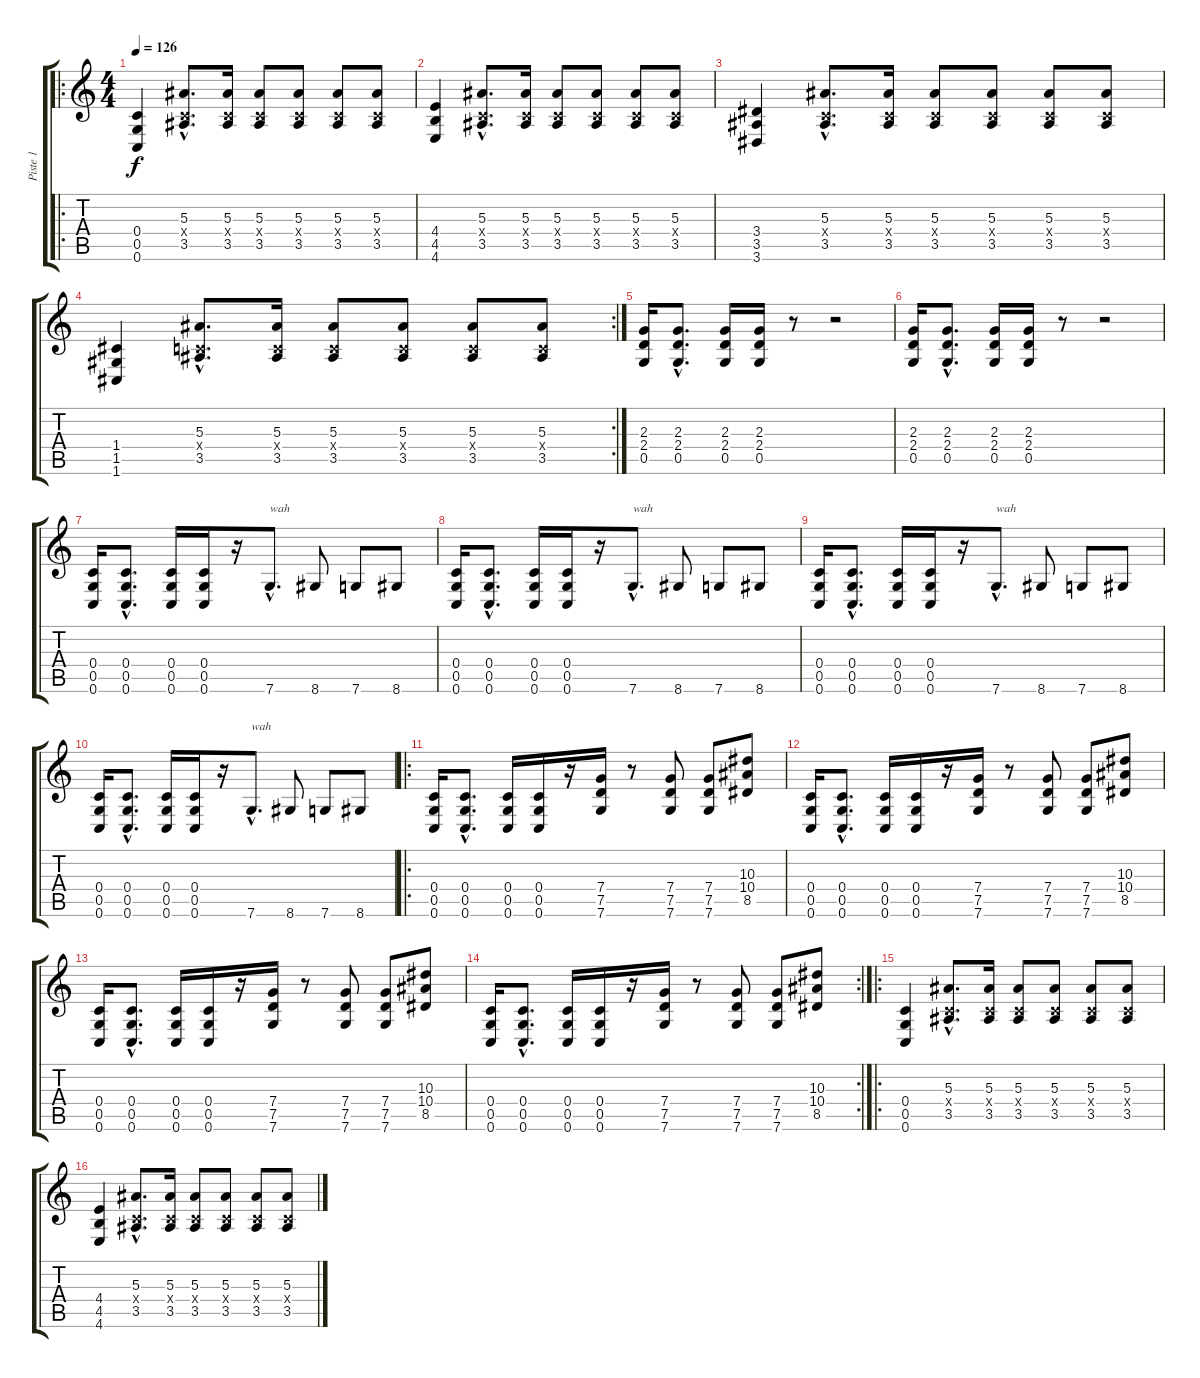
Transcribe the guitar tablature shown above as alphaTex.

\track ("Piste 1" "Piste 1") {instrument distortionguitar}
\staff {score tabs}
\tuning (D4 A3 F3 C3 G2 C2) {hide}
\ro
\ts (4 4)
\tempo 126
\clef g2
\ks c
(0.4 0.5 0.6).4{dy f} (5.3{hac} 0.4{hac x} 3.5{hac}).8{d} (5.3 0.4{x} 3.5).16 (5.3 0.4{x} 3.5).8 (5.3 0.4{x} 3.5).8 (5.3 0.4{x} 3.5).8 (5.3 0.4{x} 3.5).8 |
(4.4 4.5 4.6).4 (5.3{hac} 0.4{hac x} 3.5{hac}).8{d} (5.3 0.4{x} 3.5).16 (5.3 0.4{x} 3.5).8 (5.3 0.4{x} 3.5).8 (5.3 0.4{x} 3.5).8 (5.3 0.4{x} 3.5).8 |
(3.4 3.5 3.6).4 (5.3{hac} 0.4{hac x} 3.5{hac}).8{d} (5.3 0.4{x} 3.5).16 (5.3 0.4{x} 3.5).8 (5.3 0.4{x} 3.5).8 (5.3 0.4{x} 3.5).8 (5.3 0.4{x} 3.5).8 |
\rc 2
(1.4 1.5 1.6).4 (5.3{hac} 0.4{hac x} 3.5{hac}).8{d} (5.3 0.4{x} 3.5).16 (5.3 0.4{x} 3.5).8 (5.3 0.4{x} 3.5).8 (5.3 0.4{x} 3.5).8 (5.3 0.4{x} 3.5).8 |
(2.3 2.4 0.5).16 (2.3{hac} 2.4{hac} 0.5{hac}).8{d} (2.3 2.4 0.5).16 (2.3 2.4 0.5).16 r.8 r.2 |
(2.3 2.4 0.5).16 (2.3{hac} 2.4{hac} 0.5{hac}).8{d} (2.3 2.4 0.5).16 (2.3 2.4 0.5).16 r.8 r.2 |
(0.4 0.5 0.6).16 (0.4{hac} 0.5{hac} 0.6{hac}).8{d} (0.4 0.5 0.6).16 (0.4 0.5 0.6).16 r.16 7.6{hac}.8{d txt "wah"} 8.6.8 7.6.8 8.6.8 |
(0.4 0.5 0.6).16 (0.4{hac} 0.5{hac} 0.6{hac}).8{d} (0.4 0.5 0.6).16 (0.4 0.5 0.6).16 r.16 7.6{hac}.8{d txt "wah"} 8.6.8 7.6.8 8.6.8 |
(0.4 0.5 0.6).16 (0.4{hac} 0.5{hac} 0.6{hac}).8{d} (0.4 0.5 0.6).16 (0.4 0.5 0.6).16 r.16 7.6{hac}.8{d txt "wah"} 8.6.8 7.6.8 8.6.8 |
(0.4 0.5 0.6).16 (0.4{hac} 0.5{hac} 0.6{hac}).8{d} (0.4 0.5 0.6).16 (0.4 0.5 0.6).16 r.16 7.6{hac}.8{d txt "wah"} 8.6.8 7.6.8 8.6.8 |
\ro
(0.4 0.5 0.6).16 (0.4{hac} 0.5{hac} 0.6{hac}).8{d} (0.4 0.5 0.6).16 (0.4 0.5 0.6).16 r.16 (7.4 7.5 7.6).16 r.8 (7.4 7.5 7.6).8 (7.4 7.5 7.6).8 (10.3 10.4 8.5).8 |
(0.4 0.5 0.6).16 (0.4{hac} 0.5{hac} 0.6{hac}).8{d} (0.4 0.5 0.6).16 (0.4 0.5 0.6).16 r.16 (7.4 7.5 7.6).16 r.8 (7.4 7.5 7.6).8 (7.4 7.5 7.6).8 (10.3 10.4 8.5).8 |
(0.4 0.5 0.6).16 (0.4{hac} 0.5{hac} 0.6{hac}).8{d} (0.4 0.5 0.6).16 (0.4 0.5 0.6).16 r.16 (7.4 7.5 7.6).16 r.8 (7.4 7.5 7.6).8 (7.4 7.5 7.6).8 (10.3 10.4 8.5).8 |
\rc 2
(0.4 0.5 0.6).16 (0.4{hac} 0.5{hac} 0.6{hac}).8{d} (0.4 0.5 0.6).16 (0.4 0.5 0.6).16 r.16 (7.4 7.5 7.6).16 r.8 (7.4 7.5 7.6).8 (7.4 7.5 7.6).8 (10.3 10.4 8.5).8 |
\ro
(0.4 0.5 0.6).4 (5.3{hac} 0.4{hac x} 3.5{hac}).8{d} (5.3 0.4{x} 3.5).16 (5.3 0.4{x} 3.5).8 (5.3 0.4{x} 3.5).8 (5.3 0.4{x} 3.5).8 (5.3 0.4{x} 3.5).8 |
(4.4 4.5 4.6).4 (5.3{hac} 0.4{hac x} 3.5{hac}).8{d} (5.3 0.4{x} 3.5).16 (5.3 0.4{x} 3.5).8 (5.3 0.4{x} 3.5).8 (5.3 0.4{x} 3.5).8 (5.3 0.4{x} 3.5).8
